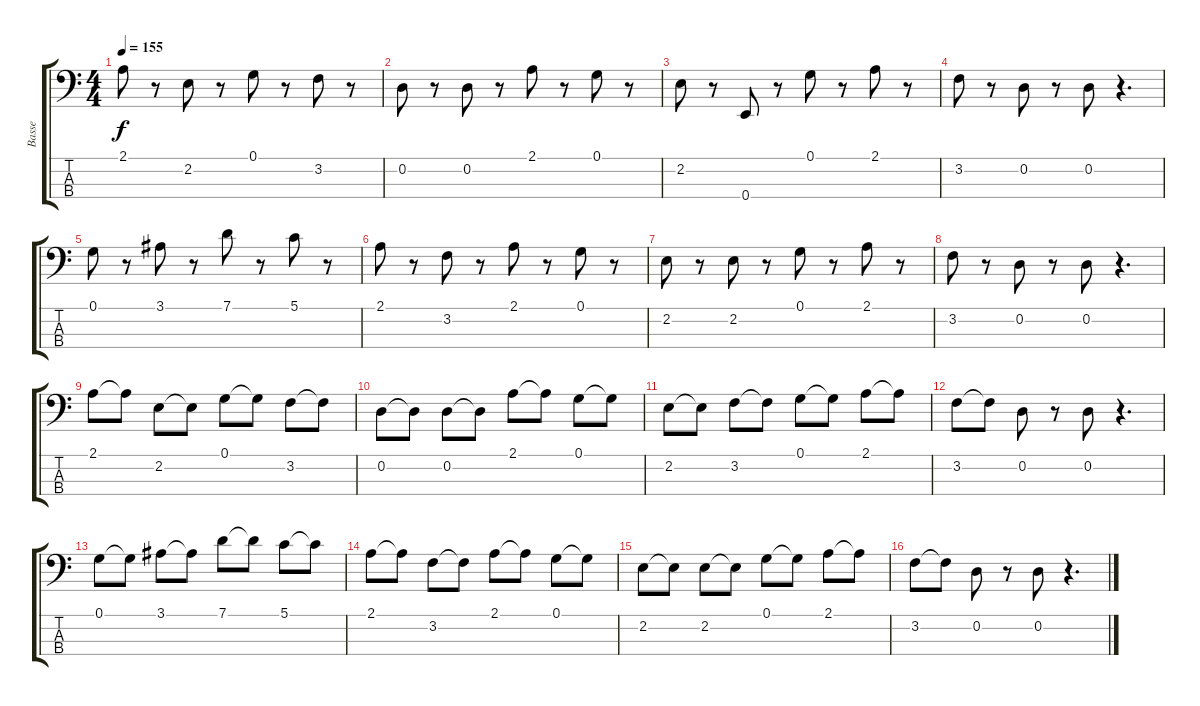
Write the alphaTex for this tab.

\track ("Basse" "Basse") {instrument electricbassfinger}
\staff {score tabs}
\tuning (G2 D2 A1 E1) {hide}
\ts (4 4)
\tempo 155
\clef f4
\ks c
2.1.8{dy f instrument electricbassfinger} r.8 2.2.8 r.8 0.1.8 r.8 3.2.8 r.8 |
0.2.8 r.8 0.2.8 r.8 2.1.8 r.8 0.1.8 r.8 |
2.2.8 r.8 0.4.8 r.8 0.1.8 r.8 2.1.8 r.8 |
3.2.8 r.8 0.2.8 r.8 0.2.8 r.4{d} |
0.1.8 r.8 3.1.8 r.8 7.1.8 r.8 5.1.8 r.8 |
2.1.8 r.8 3.2.8 r.8 2.1.8 r.8 0.1.8 r.8 |
2.2.8 r.8 2.2.8 r.8 0.1.8 r.8 2.1.8 r.8 |
3.2.8 r.8 0.2.8 r.8 0.2.8 r.4{d} |
2.1.8 2.1{t}.8 2.2.8 2.2{t}.8 0.1.8 0.1{t}.8 3.2.8 3.2{t}.8 |
0.2.8 0.2{t}.8 0.2.8 0.2{t}.8 2.1.8 2.1{t}.8 0.1.8 0.1{t}.8 |
2.2.8 2.2{t}.8 3.2.8 3.2{t}.8 0.1.8 0.1{t}.8 2.1.8 2.1{t}.8 |
3.2.8 3.2{t}.8 0.2.8 r.8 0.2.8 r.4{d} |
0.1.8 0.1{t}.8 3.1.8 3.1{t}.8 7.1.8 7.1{t}.8 5.1.8 5.1{t}.8 |
2.1.8 2.1{t}.8 3.2.8 3.2{t}.8 2.1.8 2.1{t}.8 0.1.8 0.1{t}.8 |
2.2.8 2.2{t}.8 2.2.8 2.2{t}.8 0.1.8 0.1{t}.8 2.1.8 2.1{t}.8 |
3.2.8 3.2{t}.8 0.2.8 r.8 0.2.8 r.4{d}
